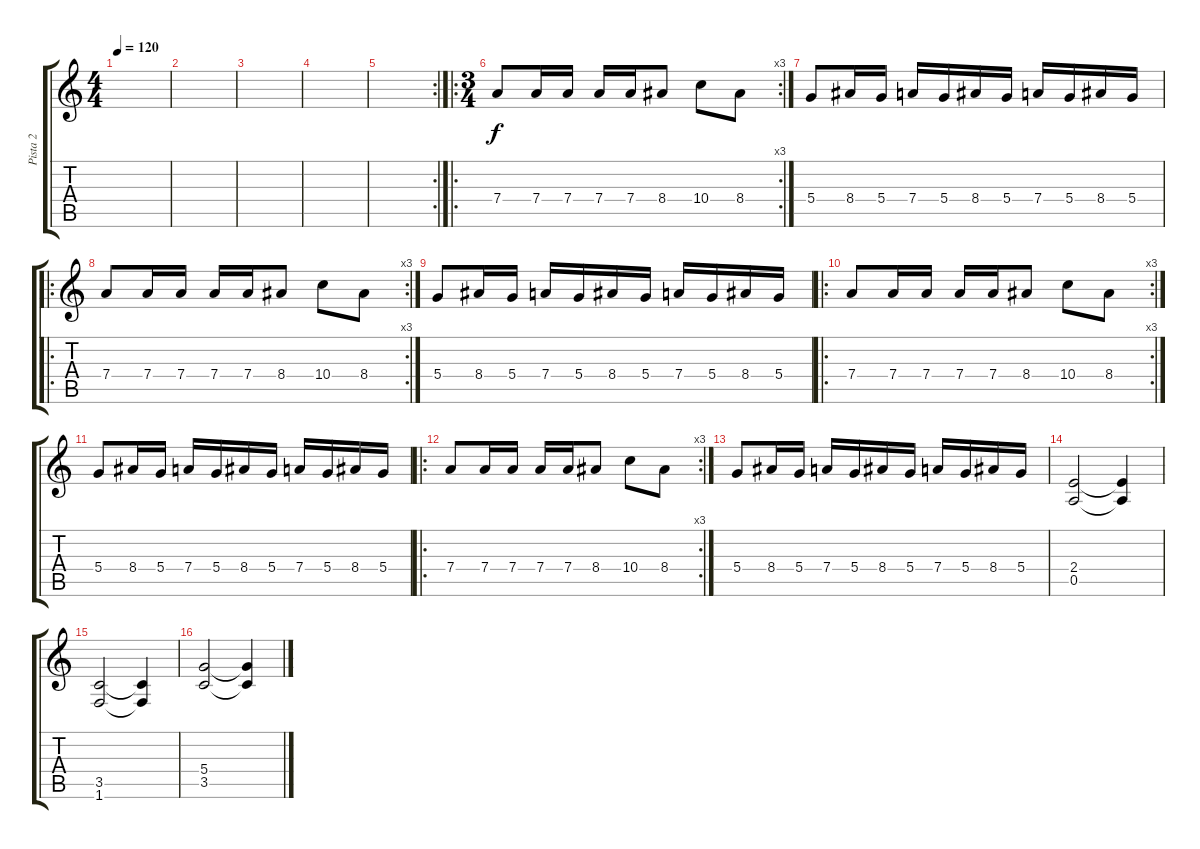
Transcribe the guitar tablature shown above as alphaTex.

\track ("Pista 2" "Pista 2") {instrument distortionguitar}
\staff {score tabs}
\tuning (E4 B3 G3 D3 A2 E2) {hide}
\ts (4 4)
\tempo 120
\clef g2
\ks c
|
|
|
|
\rc 2
|
\ro
\rc 3
\ts (3 4)
7.4.8 7.4.16 7.4.16 7.4.16 7.4.16 8.4.8 10.4.8 8.4.8 |
5.4.8 8.4.16 5.4.16 7.4.16 5.4.16 8.4.16 5.4.16 7.4.16 5.4.16 8.4.16 5.4.16 |
\ro
\rc 3
7.4.8 7.4.16 7.4.16 7.4.16 7.4.16 8.4.8 10.4.8 8.4.8 |
5.4.8 8.4.16 5.4.16 7.4.16 5.4.16 8.4.16 5.4.16 7.4.16 5.4.16 8.4.16 5.4.16 |
\ro
\rc 3
7.4.8 7.4.16 7.4.16 7.4.16 7.4.16 8.4.8 10.4.8 8.4.8 |
5.4.8 8.4.16 5.4.16 7.4.16 5.4.16 8.4.16 5.4.16 7.4.16 5.4.16 8.4.16 5.4.16 |
\ro
\rc 3
7.4.8 7.4.16 7.4.16 7.4.16 7.4.16 8.4.8 10.4.8 8.4.8 |
5.4.8 8.4.16 5.4.16 7.4.16 5.4.16 8.4.16 5.4.16 7.4.16 5.4.16 8.4.16 5.4.16 |
(2.4 0.5).2 (2.4{t} 0.5{t}).4 |
(3.5 1.6).2 (3.5{t} 1.6{t}).4 |
(5.4 3.5).2 (5.4{t} 3.5{t}).4
